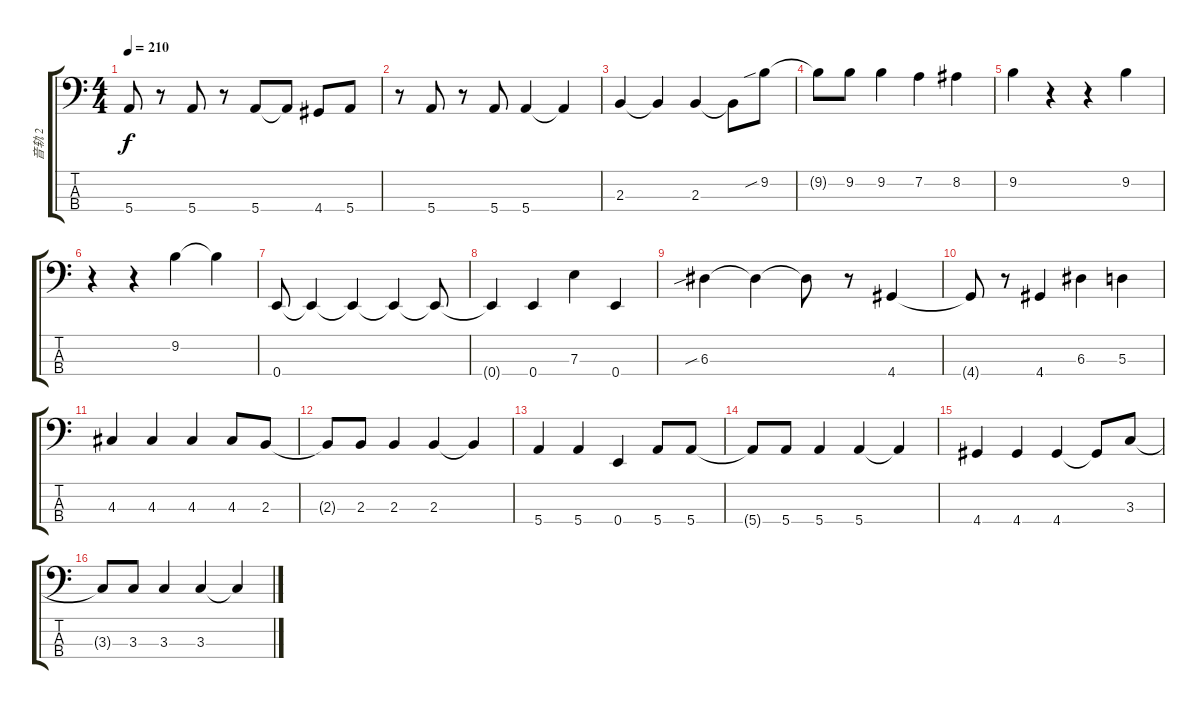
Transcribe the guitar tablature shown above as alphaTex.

\track ("音轨 2" "音轨 2") {instrument electricbassfinger}
\staff {score tabs}
\tuning (G2 D2 A1 E1) {hide}
\ts (4 4)
\tempo 210
\clef f4
\ks c
5.4.8{dy f} r.8 5.4.8 r.8 5.4.8 5.4{t}.8 4.4.8 5.4.8 |
r.8 5.4.8 r.8 5.4.8 5.4.4 5.4{t}.4 |
2.3.4 2.3{t}.4 2.3.4 2.3{t}.8 9.2{sib}.8 |
9.2{t}.8 9.2.8 9.2.4 7.2.4 8.2.4 |
9.2.4 r.4 r.4 9.2.4 |
r.4 r.4 9.2.4 9.2{t}.4 |
0.4.8 0.4{t}.4 0.4{t}.4 0.4{t}.4 0.4{t}.8 |
0.4{t}.4 0.4.4 7.3.4 0.4.4 |
6.3{sib}.4 6.3{t}.4 6.3{t}.8 r.8 4.4.4 |
4.4{t}.8 r.8 4.4.4 6.3.4 5.3.4 |
4.3.4 4.3.4 4.3.4 4.3.8 2.3.8 |
2.3{t}.8 2.3.8 2.3.4 2.3.4 2.3{t}.4 |
5.4.4 5.4.4 0.4.4 5.4.8 5.4.8 |
5.4{t}.8 5.4.8 5.4.4 5.4.4 5.4{t}.4 |
4.4.4 4.4.4 4.4.4 4.4{t}.8 3.3.8 |
3.3{t}.8 3.3.8 3.3.4 3.3.4 3.3{t}.4
